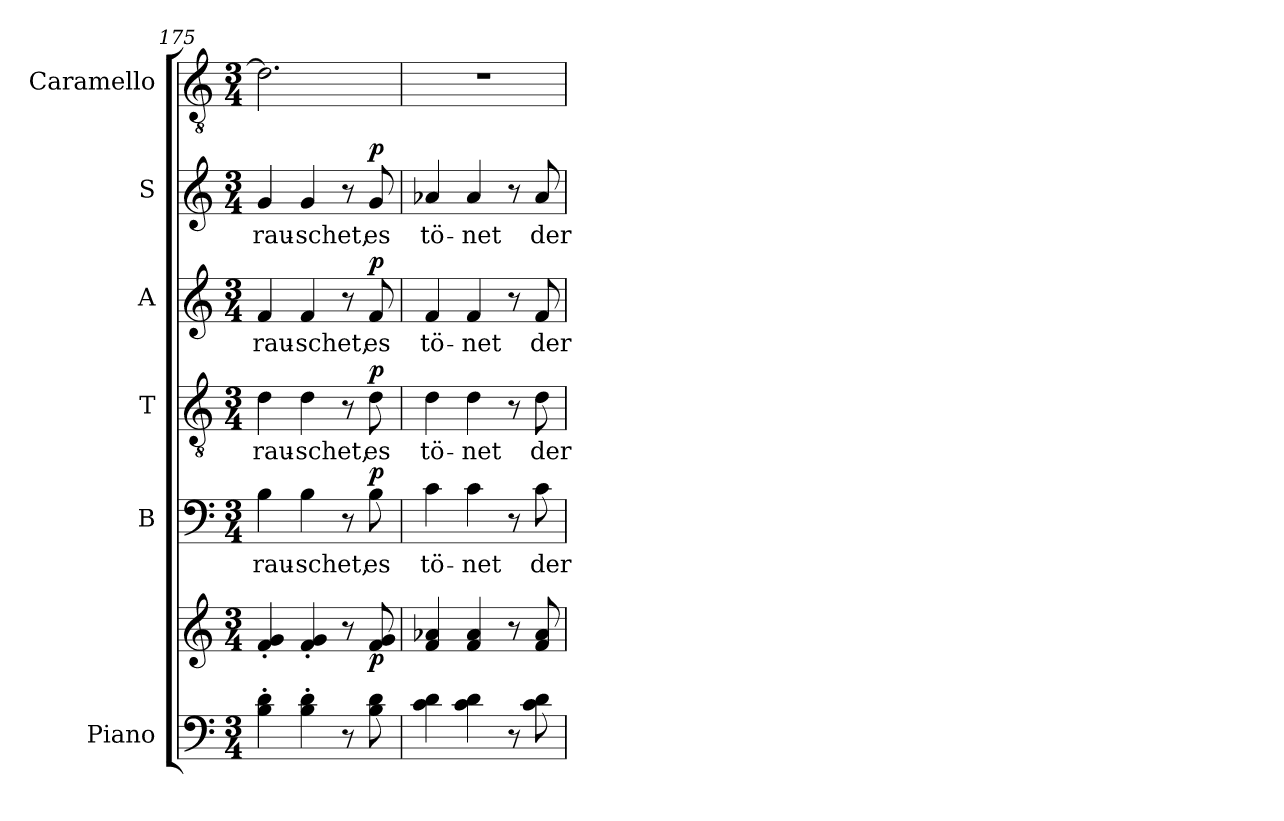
**kern	**kern	**dynam	**kern	**text	**dynam	**kern	**text	**dynam	**kern	**text	**dynam	**kern	**text	**dynam	**kern
*part6	*part6	*part6	*part5	*part5	*part5	*part4	*part4	*part4	*part3	*part3	*part3	*part2	*part2	*part2	*part1
*staff7	*staff6	*staff6/7	*staff5	*staff5	*staff5	*staff4	*staff4	*staff4	*staff3	*staff3	*staff3	*staff2	*staff2	*staff2	*staff1
*I"Piano	*	*	*I"B	*	*	*I"T	*	*	*I"A	*	*	*I"S	*	*	*I"Caramello
*I'Pno	*	*	*I'B	*	*	*I'T	*	*	*I'A	*	*	*I'S	*	*	*
!!LO:LB:g=z
*clefF4	*clefG2	*	*clefF4	*	*	*clefGv2	*	*	*clefG2	*	*	*clefG2	*	*	*clefGv2
*k[]	*k[]	*	*k[]	*	*	*k[]	*	*	*k[]	*	*	*k[]	*	*	*k[]
*M3/4	*M3/4	*	*M3/4	*	*	*M3/4	*	*	*M3/4	*	*	*M3/4	*	*	*M3/4
=175	=175	=175	=175	=175	=175	=175	=175	=175	=175	=175	=175	=175	=175	=175	=175
!	!	!	!	!LO:LY:b	!	!	!LO:LY:b	!	!	!LO:LY:b	!	!	!LO:LY:b	!	!
4B\' 4d\'	4f/' 4g/'	.	4B\	rau-	.	4d\	rau-	.	4f/	rau-	.	4g/	rau-	.	2.d\]
!	!	!	!	!LO:LY:b	!	!	!LO:LY:b	!	!	!LO:LY:b	!	!	!LO:LY:b	!	!
4B\' 4d\'	4f/' 4g/'	.	4B\	-schet,	.	4d\	-schet,	.	4f/	-schet,	.	4g/	-schet,	.	.
8r	8r	.	8r	.	.	8r	.	.	8r	.	.	8r	.	.	.
!	!	!LO:DY:b	!	!LO:LY:b	!LO:DY:a	!	!LO:LY:b	!LO:DY:a	!	!LO:LY:b	!LO:DY:a	!	!LO:LY:b	!LO:DY:a	!
8B\ 8d\	8f/ 8g/	p	8B\	es	p	8d\	es	p	8f/	es	p	8g/	es	p	.
=176	=176	=176	=176	=176	=176	=176	=176	=176	=176	=176	=176	=176	=176	=176	=176
!	!	!	!	!LO:LY:b	!	!	!LO:LY:b	!	!	!LO:LY:b	!	!	!LO:LY:b	!	!
4c\ 4d\	4f/ 4a-X/	.	4c\	tö-	.	4d\	tö-	.	4f/	tö-	.	4a-X/	tö-	.	2.r
!	!	!	!	!LO:LY:b	!	!	!LO:LY:b	!	!	!LO:LY:b	!	!	!LO:LY:b	!	!
4c\ 4d\	4f/ 4a-/	.	4c\	-net	.	4d\	-net	.	4f/	-net	.	4a-/	-net	.	.
8r	8r	.	8r	.	.	8r	.	.	8r	.	.	8r	.	.	.
!	!	!	!	!LO:LY:b	!	!	!LO:LY:b	!	!	!LO:LY:b	!	!	!LO:LY:b	!	!
8c\ 8d\	8f/ 8a-/	.	8c\	der	.	8d\	der	.	8f/	der	.	8a-/	der	.	.
=	=	=	=	=	=	=	=	=	=	=	=	=	=	=	=
*-	*-	*-	*-	*-	*-	*-	*-	*-	*-	*-	*-	*-	*-	*-	*-
